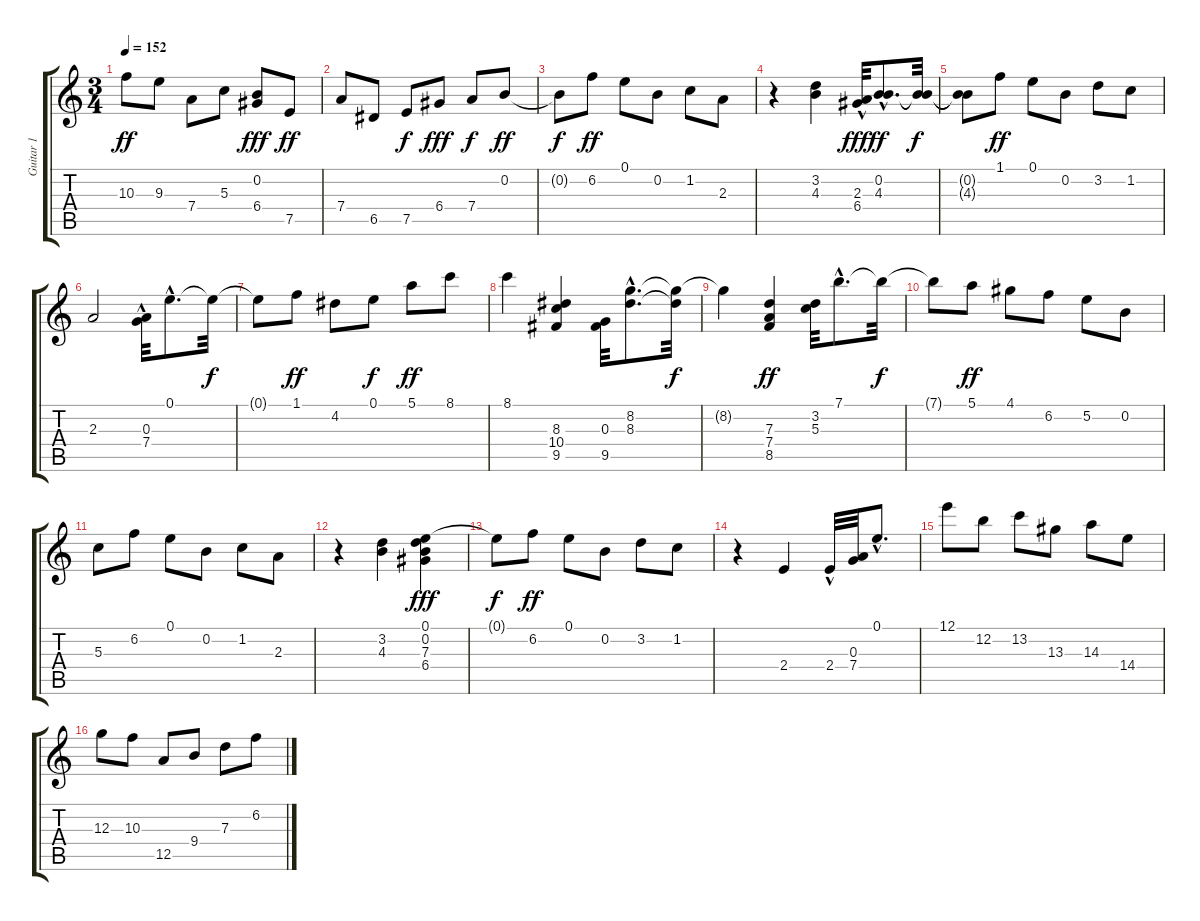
\track ("Guitar 1" "Guitar 1") {instrument acousticguitarnylon}
\staff {score tabs}
\tuning (E4 B3 G3 D3 A2 E2) {hide}
\ts (3 4)
\tempo 152
\clef g2
\ks c
10.3.8{dy ff} 9.3.8 7.4.8 5.3.8 (0.2 6.4).8{dy fff} 7.5.8{dy ff} |
7.4.8 6.5.8 7.5.8{dy f} 6.4.8{dy fff} 7.4.8{dy f} 0.2.8{dy ff} |
0.2{t}.8{dy f} 6.2.8{dy ff} 0.1.8 0.2.8 1.2.8 2.3.8 |
r.4 (3.2 4.3).4 (2.3 6.4{hac}).32{dy fff} (0.2{hac} 4.3{hac}).8{d dy ff} (0.2{t} 4.3{t}).32{dy f} |
(0.2{t} 4.3{t}).8 1.1.8{dy ff} 0.1.8 0.2.8 3.2.8 1.2.8 |
2.3.2 (0.3{hac} 7.4{hac}).32 0.1{hac}.8{d} 0.1{t}.32{dy f} |
0.1{t}.8 1.1.8{dy ff} 4.2.8 0.1.8{dy f} 5.1.8{dy ff} 8.1.8 |
8.1.4 (8.3 10.4 9.5).4 (0.3 9.5).32 (8.2{hac} 8.3{hac}).8{d} (8.2{t} 8.3{t}).32{dy f} |
8.2{t}.4 (7.3 7.4 8.5).4{dy ff} (3.2 5.3).32 7.1{hac}.8{d} 7.1{t}.32{dy f} |
7.1{t}.8 5.1.8{dy ff} 4.1.8 6.2.8 5.2.8 0.2.8 |
5.3.8 6.2.8 0.1.8 0.2.8 1.2.8 2.3.8 |
r.4 (3.2 4.3).4 (0.1 0.2 7.3 6.4).4{dy fff} |
0.1{t}.8{dy f} 6.2.8{dy ff} 0.1.8 0.2.8 3.2.8 1.2.8 |
r.4 2.4.4 2.4{hac}.32 (0.3 7.4).32 0.1{hac}.8{d} |
12.1.8 12.2.8 13.2.8 13.3.8 14.3.8 14.4.8 |
12.3.8 10.3.8 12.5.8 9.4.8 7.3.8 6.2.8
